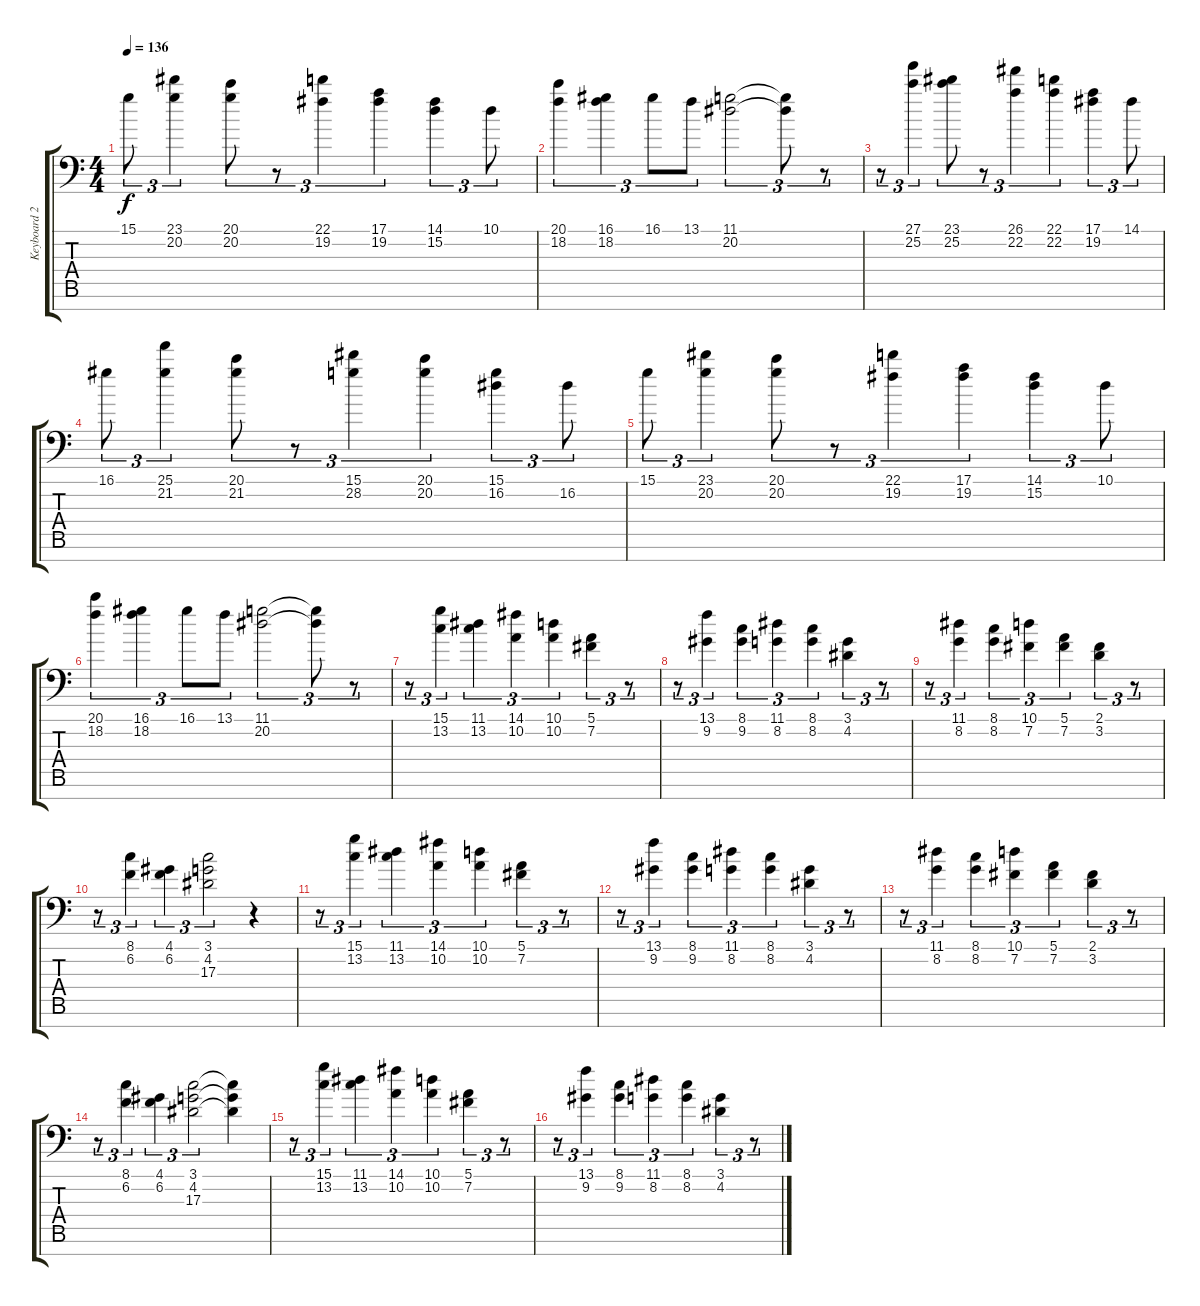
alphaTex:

\track ("Keyboard 2 RH" "Keyboard 2") {instrument churchorgan}
\staff {score tabs}
\tuning (E4 B3 G3 D3 A2 E2 A1) {hide}
\ts (4 4)
\tempo 136
\clef f4
\ks c
15.1.8{tu (3 2) dy f} (23.1 20.2).4{tu (3 2)} (20.1 20.2).8{tu (3 2)} r.8{tu (3 2)} (22.1 19.2).4{tu (3 2)} (17.1 19.2).4{tu (3 2)} (14.1 15.2).4{tu (3 2)} 10.1.8{tu (3 2)} |
(20.1 18.2).4{tu (3 2)} (16.1 18.2).4{tu (3 2)} 16.1.8{tu (3 2)} 13.1.8{tu (3 2)} (11.1 20.2).2{tu (3 2)} (11.1{t} 20.2{t}).8{tu (3 2)} r.8{tu (3 2)} |
r.8{tu (3 2)} (27.1 25.2).4{tu (3 2)} (23.1 25.2).8{tu (3 2)} r.8{tu (3 2)} (26.1 22.2).4{tu (3 2)} (22.1 22.2).4{tu (3 2)} (17.1 19.2).4{tu (3 2)} 14.1.8{tu (3 2)} |
16.1.8{tu (3 2)} (25.1 21.2).4{tu (3 2)} (20.1 21.2).8{tu (3 2)} r.8{tu (3 2)} (15.1 28.2).4{tu (3 2)} (20.1 20.2).4{tu (3 2)} (15.1 16.2).4{tu (3 2)} 16.2.8{tu (3 2)} |
15.1.8{tu (3 2)} (23.1 20.2).4{tu (3 2)} (20.1 20.2).8{tu (3 2)} r.8{tu (3 2)} (22.1 19.2).4{tu (3 2)} (17.1 19.2).4{tu (3 2)} (14.1 15.2).4{tu (3 2)} 10.1.8{tu (3 2)} |
(20.1 18.2).4{tu (3 2)} (16.1 18.2).4{tu (3 2)} 16.1.8{tu (3 2)} 13.1.8{tu (3 2)} (11.1 20.2).2{tu (3 2)} (11.1{t} 20.2{t}).8{tu (3 2)} r.8{tu (3 2)} |
r.8{tu (3 2)} (15.1 13.2).4{tu (3 2) instrument choiraahs} (11.1 13.2).4{tu (3 2)} (14.1 10.2).4{tu (3 2)} (10.1 10.2).4{tu (3 2)} (5.1 7.2).4{tu (3 2)} r.8{tu (3 2)} |
r.8{tu (3 2)} (13.1 9.2).4{tu (3 2)} (8.1 9.2).4{tu (3 2)} (11.1 8.2).4{tu (3 2)} (8.1 8.2).4{tu (3 2)} (3.1 4.2).4{tu (3 2)} r.8{tu (3 2)} |
r.8{tu (3 2)} (11.1 8.2).4{tu (3 2)} (8.1 8.2).4{tu (3 2)} (10.1 7.2).4{tu (3 2)} (5.1 7.2).4{tu (3 2)} (2.1 3.2).4{tu (3 2)} r.8{tu (3 2)} |
r.8{tu (3 2)} (8.1 6.2).4{tu (3 2)} (4.1 6.2).4{tu (3 2)} (3.1 4.2 17.3).2{tu (3 2)} r.4 |
r.8{tu (3 2)} (15.1 13.2).4{tu (3 2)} (11.1 13.2).4{tu (3 2)} (14.1 10.2).4{tu (3 2)} (10.1 10.2).4{tu (3 2)} (5.1 7.2).4{tu (3 2)} r.8{tu (3 2)} |
r.8{tu (3 2)} (13.1 9.2).4{tu (3 2)} (8.1 9.2).4{tu (3 2)} (11.1 8.2).4{tu (3 2)} (8.1 8.2).4{tu (3 2)} (3.1 4.2).4{tu (3 2)} r.8{tu (3 2)} |
r.8{tu (3 2)} (11.1 8.2).4{tu (3 2)} (8.1 8.2).4{tu (3 2)} (10.1 7.2).4{tu (3 2)} (5.1 7.2).4{tu (3 2)} (2.1 3.2).4{tu (3 2)} r.8{tu (3 2)} |
r.8{tu (3 2)} (8.1 6.2).4{tu (3 2)} (4.1 6.2).4{tu (3 2)} (3.1 4.2 17.3).2{tu (3 2)} (3.1{t} 4.2{t} 17.3{t}).4 |
r.8{tu (3 2)} (15.1 13.2).4{tu (3 2) instrument stringensemble1} (11.1 13.2).4{tu (3 2)} (14.1 10.2).4{tu (3 2)} (10.1 10.2).4{tu (3 2)} (5.1 7.2).4{tu (3 2)} r.8{tu (3 2)} |
r.8{tu (3 2)} (13.1 9.2).4{tu (3 2)} (8.1 9.2).4{tu (3 2)} (11.1 8.2).4{tu (3 2)} (8.1 8.2).4{tu (3 2)} (3.1 4.2).4{tu (3 2)} r.8{tu (3 2)}
